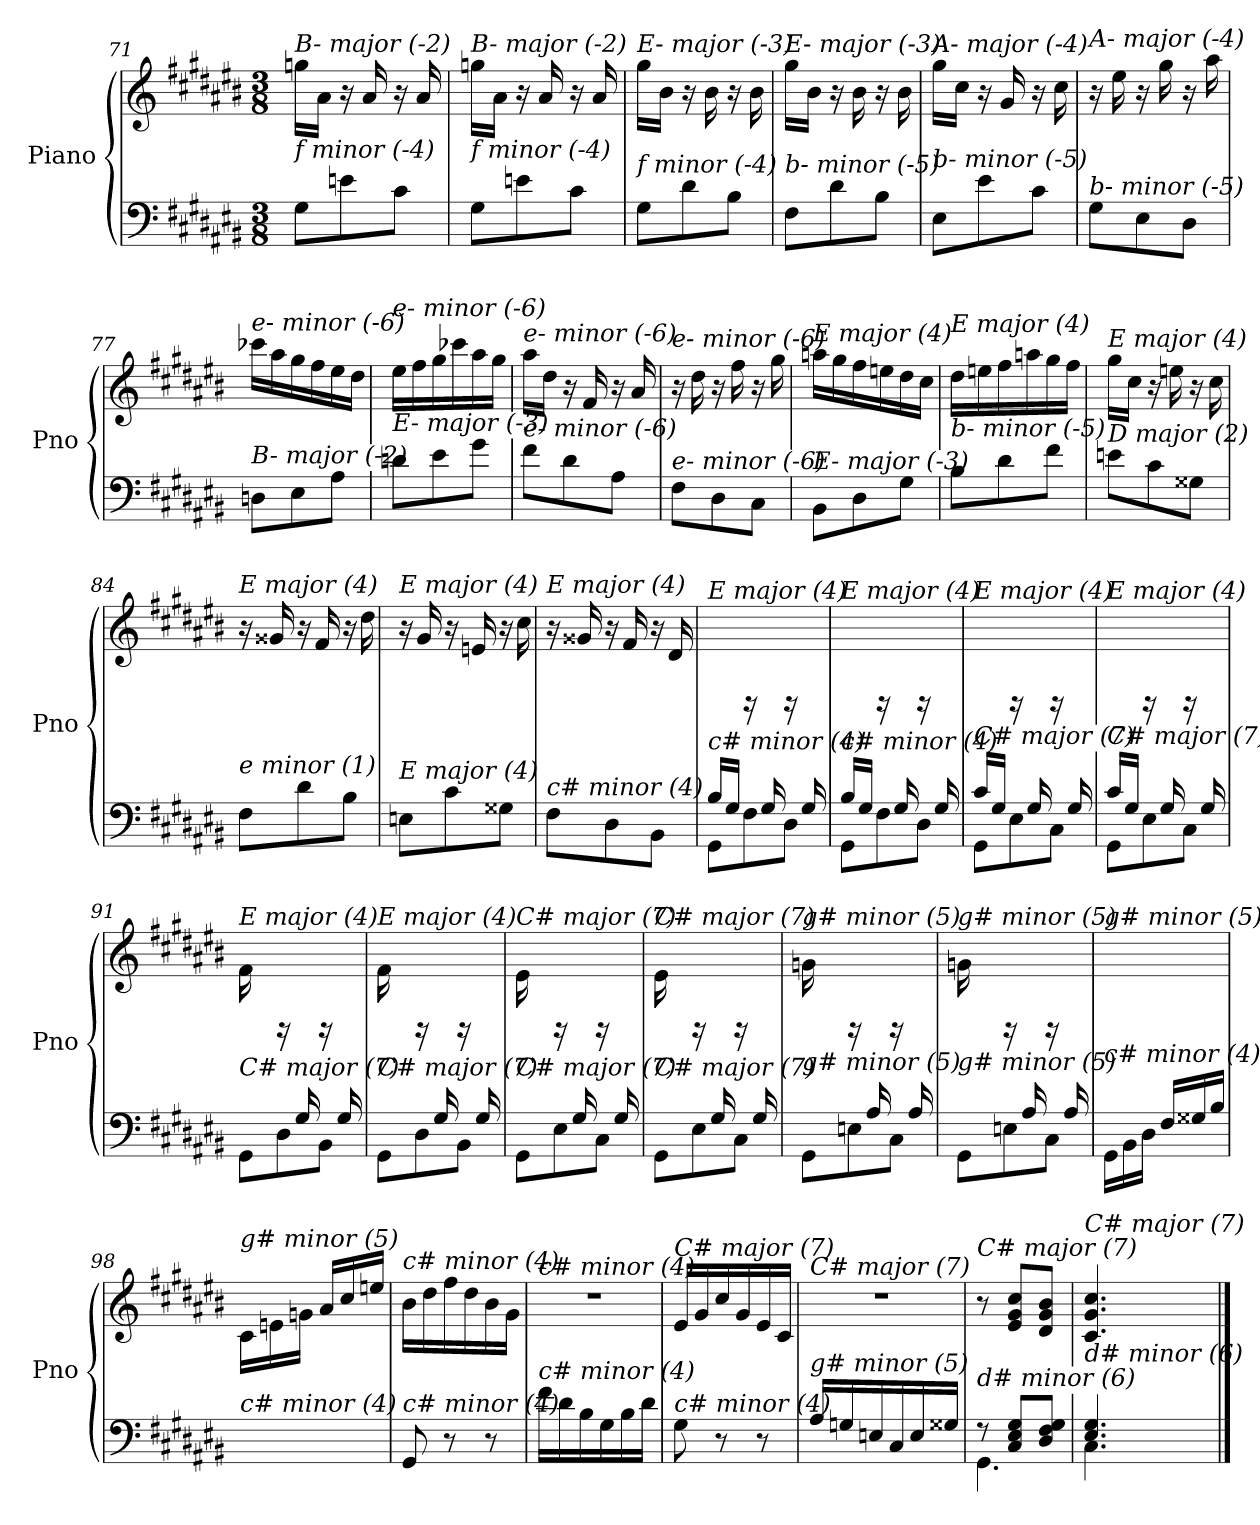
**kern	**kern
*part1	*part1
*staff2	*staff1
*I"Piano	*
*I'Pno	*
*clefF4	*clefG2
*k[f#c#g#d#a#e#b#]	*k[f#c#g#d#a#e#b#]
*M3/8	*M3/8
=71	=71
!	!LO:TX:i:t=B- major (-2)
!LO:TX:i:t=f minor (-4)	!
8G#\L	16ggni\LL
.	16a#\JJ
8en\	16r
.	16a#/
8c#\J	16r
.	16a#/
!!LO:PB:g=z
=72	=72
!	!LO:TX:i:t=B- major (-2)
!LO:TX:i:t=f minor (-4)	!
8G#\L	16ggni\LL
.	16a#\JJ
8en\	16r
.	16a#/
8c#\J	16r
.	16a#/
=73	=73
!	!LO:TX:i:t=E- major (-3)
!LO:TX:i:t=f minor (-4)	!
8G#\L	16gg#\LL
.	16b#\JJ
8d#\	16r
.	16b#\
8B#\J	16r
.	16b#\
=74	=74
!	!LO:TX:i:t=E- major (-3)
!LO:TX:i:t=b- minor (-5)	!
8F#\L	16gg#\LL
.	16b#\JJ
8d#\	16r
.	16b#\
8B#\J	16r
.	16b#\
=75	=75
!	!LO:TX:i:t=A- major (-4)
!LO:TX:i:t=b- minor (-5)	!
8E#\L	16gg#\LL
.	16cc#\JJ
8e#\	16r
.	16g#/
8c#\J	16r
.	16cc#\
=76	=76
!	!LO:TX:i:t=A- major (-4)
!LO:TX:i:t=b- minor (-5)	!
8G#\L	16r
.	16ee#\
8E#\	16r
.	16gg#\
8D#\J	16r
.	16aa#\
=77	=77
!	!LO:TX:i:t=e- minor (-6)
!LO:TX:i:t=B- major (-2)	!
8Dni\L	16ccc-Xi\LL
.	16aa#\
8E#\	16gg#\
.	16ff#\
8A#\J	16ee#\
.	16dd#\JJ
!!LO:LB:g=z
=78	=78
!	!LO:TX:i:t=e- minor (-6)
!LO:TX:i:t=E- major (-3)	!
8dni\L	16ee#\LL
.	16ff#\
8e#\	16gg#\
.	16ccc-Xi\
8g#\J	16aa#\
.	16gg#\JJ
=79	=79
!	!LO:TX:i:t=e- minor (-6)
!LO:TX:i:t=e- minor (-6)	!
8f#\L	16aa#\LL
.	16dd#\JJ
8d#\	16r
.	16f#/
8A#\J	16r
.	16a#/
=80	=80
!	!LO:TX:i:t=e- minor (-6)
!LO:TX:i:t=e- minor (-6)	!
8F#\L	16r
.	16dd#\
8D#\	16r
.	16ff#\
8C#\J	16r
.	16gg#\
=81	=81
!	!LO:TX:i:t=E major (4)
!LO:TX:i:t=E- major (-3)	!
8BB#\L	16aan\LL
.	16gg#\
8D#\	16ff#\
.	16een\
8G#\J	16dd#\
.	16cc#\JJ
=82	=82
!	!LO:TX:i:t=E major (4)
!LO:TX:i:t=b- minor (-5)	!
8B#\L	16dd#\LL
.	16een\
8d#\	16ff#\
.	16aan\
8f#\J	16gg#\
.	16ff#\JJ
=83	=83
!	!LO:TX:i:t=E major (4)
!LO:TX:i:t=D major (2)	!
8en\L	16gg#\LL
.	16cc#\JJ
8c#\	16r
.	16een\
8G##Xi\J	16r
.	16cc#\
!!LO:LB:g=z
=84	=84
!	!LO:TX:i:t=E major (4)
!LO:TX:i:t=e minor (1)	!
8F#\L	16r
.	16g##Xi/
8d#\	16r
.	16f#/
8B#\J	16r
.	16dd#\
=85	=85
!	!LO:TX:i:t=E major (4)
!LO:TX:i:t=E major (4)	!
8En\L	16r
.	16g#/
8c#\	16r
.	16en/
8G##Xi\J	16r
.	16cc#\
=86	=86
!	!LO:TX:i:t=E major (4)
!LO:TX:i:t=c# minor (4)	!
8F#\L	16r
.	16g##Xi/
8D#\	16r
.	16f#/
8BB#\J	16r
.	16d#/
=87	=87
*^	*
!	!	!LO:TX:i:t=E major (4)
!LO:TX:i:t=c# minor (4)	!	!
16B#/LL	8GG#\L	8ryy
16G#/JJ	.	.
16ryy	8F#\	16rBB
16G#/	.	16ryy
16ryy	8D#\J	16rBB
16G#/	.	16ryy
=88	=88	=88
!	!	!LO:TX:i:t=E major (4)
!LO:TX:i:t=c# minor (4)	!	!
16B#/LL	8GG#\L	8ryy
16G#/JJ	.	.
16ryy	8F#\	16rBB
16G#/	.	16ryy
16ryy	8D#\J	16rBB
16G#/	.	16ryy
=89	=89	=89
!	!	!LO:TX:i:t=E major (4)
!LO:TX:i:t=C# major (7)	!	!
16c#/LL	8GG#\L	8ryy
16G#/JJ	.	.
16ryy	8E#\	16rBB
16G#/	.	16ryy
16ryy	8C#\J	16rBB
16G#/	.	16ryy
!!LO:LB:g=z
=90	=90	=90
!	!	!LO:TX:i:t=E major (4)
!LO:TX:i:t=C# major (7)	!	!
16c#/LL	8GG#\L	8ryy
16G#/JJ	.	.
16ryy	8E#\	16rBB
16G#/	.	16ryy
16ryy	8C#\J	16rBB
16G#/	.	16ryy
=91	=91	=91
!	!	!LO:TX:i:t=E major (4)
!LO:TX:i:t=C# major (7)	!	!
16ryy	8GG#\L	16f#\LL
16G#/JJ	.	16ryy
16ryy	8D#\	16rBB
16G#/	.	16ryy
16ryy	8BB#\J	16rBB
16G#/	.	16ryy
=92	=92	=92
!	!	!LO:TX:i:t=E major (4)
!LO:TX:i:t=C# major (7)	!	!
16ryy	8GG#\L	16f#\LL
16G#/JJ	.	16ryy
16ryy	8D#\	16rBB
16G#/	.	16ryy
16ryy	8BB#\J	16rBB
16G#/	.	16ryy
=93	=93	=93
!	!	!LO:TX:i:t=C# major (7)
!LO:TX:i:t=C# major (7)	!	!
16ryy	8GG#\L	16e#\LL
16G#/JJ	.	16ryy
16ryy	8E#\	16rBB
16G#/	.	16ryy
16ryy	8C#\J	16rBB
16G#/	.	16ryy
=94	=94	=94
!	!	!LO:TX:i:t=C# major (7)
!LO:TX:i:t=C# major (7)	!	!
16ryy	8GG#\L	16e#\LL
16G#/JJ	.	16ryy
16ryy	8E#\	16rBB
16G#/	.	16ryy
16ryy	8C#\J	16rBB
16G#/	.	16ryy
=95	=95	=95
!	!	!LO:TX:i:t=g# minor (5)
!LO:TX:i:t=g# minor (5)	!	!
16ryy	8GG#\L	16gni\LL
16A#/JJ	.	16ryy
16ryy	8En\	16rBB
16A#/	.	16ryy
16ryy	8C#\J	16rBB
16A#/	.	16ryy
!!LO:LB:g=z
=96	=96	=96
!	!	!LO:TX:i:t=g# minor (5)
!LO:TX:i:t=g# minor (5)	!	!
16ryy	8GG#\L	16gni\LL
16A#/JJ	.	16ryy
16ryy	8En\	16rBB
16A#/	.	16ryy
16ryy	8C#\J	16rBB
16A#/	.	16ryy
=97	=97	=97
!	!	!LO:TX:i:t=g# minor (5)
!LO:TX:i:t=c# minor (4)	!	!
8.ryy	16GG#\LL	8.ryy
.	16BB#\	.
.	16D#\JJ	.
16F#/LL	8.ryy	8.ryy
16G##Xi/	.	.
16B#/JJ	.	.
*v	*v	*
=98	=98
*	*^
!	!LO:TX:i:t=g# minor (5)	!
!LO:TX:i:t=c# minor (4)	!	!
8.ryy	8.ryy	16c#\LL
.	.	16en\
.	.	16gni\JJ
8.ryy	16a#/LL	8.ryy
.	16cc#/	.
.	16een/JJ	.
*	*v	*v
=99	=99
!	!LO:TX:i:t=c# minor (4)
!LO:TX:i:t=c# minor (4)	!
8GG#/	16b#\LL
.	16dd#\
8r	16ff#\
.	16dd#\
8r	16b#\
.	16g#\JJ
!!LO:LB:g=z
=100	=100
!	!LO:TX:i:t=c# minor (4)
!LO:TX:i:t=c# minor (4)	!
16f#\LL	4.r
16d#\	.
16B#\	.
16G#\	.
16B#\	.
16d#\JJ	.
=101	=101
!	!LO:TX:i:t=C# major (7)
!LO:TX:i:t=c# minor (4)	!
8G#\	16e#/LL
.	16g#/
8r	16cc#/
.	16g#/
8r	16e#/
.	16c#/JJ
=102	=102
!	!LO:TX:i:t=C# major (7)
!LO:TX:i:t=g# minor (5)	!
16A#/LL	4.r
16Gni/	.
16En/	.
16C#/	.
16E/	.
16G##i/JJ	.
=103	=103
*^	*
!	!	!LO:TX:i:t=C# major (7)
!LO:TX:i:t=d# minor (6)	!	!
8r	4.GG#\	8r
8C#/ 8E#/ 8G#/L	.	8e#/ 8g#/ 8cc#/L
8D#/ 8F#/ 8G#/J	.	8d#/ 8g#/ 8b#/J
=104	=104	=104
!	!	!LO:TX:i:t=C# major (7)
!LO:TX:i:t=d# minor (6)	!	!
4.E#/ 4.G#/	4.C#\	4.c#/ 4.g#/ 4.cc#/
*v	*v	*
==	==
*-	*-
